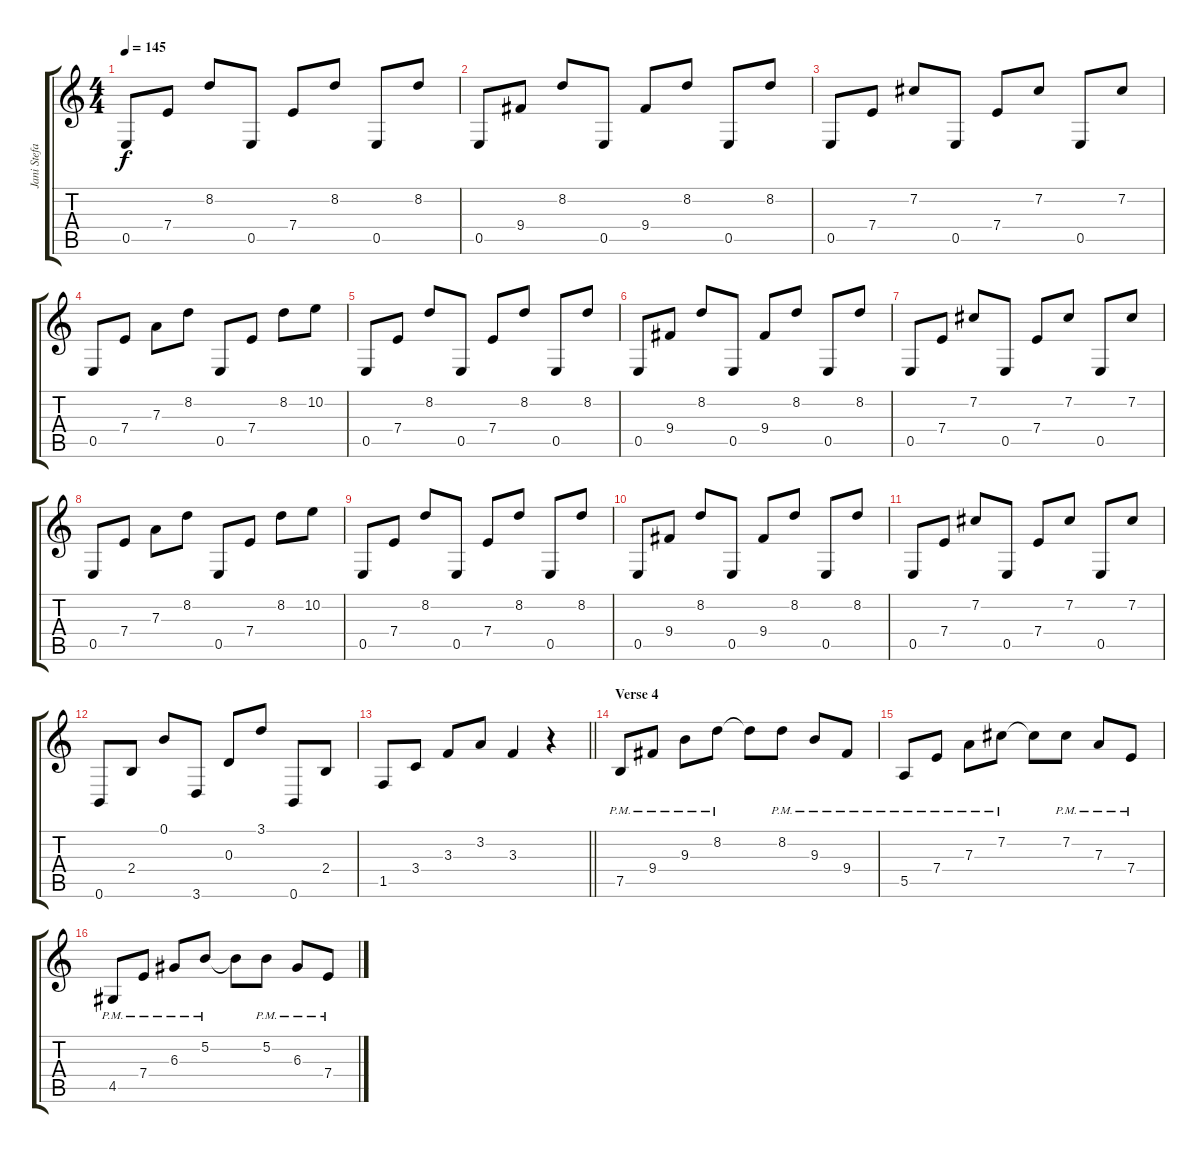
\track ("Jani Stefanovic - clean guitar" "Jani Stefa") {instrument electricguitarclean}
\staff {score tabs}
\tuning (B3 Gb3 D3 A2 E2 B1) {hide}
\ts (4 4)
\tempo 145
\clef g2
\ks aminor
0.5.8{dy f} 7.4.8 8.2.8 0.5.8 7.4.8 8.2.8 0.5.8 8.2.8 |
0.5.8 9.4.8 8.2.8 0.5.8 9.4.8 8.2.8 0.5.8 8.2.8 |
0.5.8 7.4.8 7.2.8 0.5.8 7.4.8 7.2.8 0.5.8 7.2.8 |
0.5.8 7.4.8 7.3.8 8.2.8 0.5.8 7.4.8 8.2.8 10.2.8 |
0.5.8 7.4.8 8.2.8 0.5.8 7.4.8 8.2.8 0.5.8 8.2.8 |
0.5.8 9.4.8 8.2.8 0.5.8 9.4.8 8.2.8 0.5.8 8.2.8 |
0.5.8 7.4.8 7.2.8 0.5.8 7.4.8 7.2.8 0.5.8 7.2.8 |
0.5.8 7.4.8 7.3.8 8.2.8 0.5.8 7.4.8 8.2.8 10.2.8 |
0.5.8 7.4.8 8.2.8 0.5.8 7.4.8 8.2.8 0.5.8 8.2.8 |
0.5.8 9.4.8 8.2.8 0.5.8 9.4.8 8.2.8 0.5.8 8.2.8 |
0.5.8 7.4.8 7.2.8 0.5.8 7.4.8 7.2.8 0.5.8 7.2.8 |
0.6.8 2.4.8 0.1.8 3.6.8 0.3.8 3.1.8 0.6.8 2.4.8 |
\barLineRight lightlight
1.5.8 3.4.8 3.3.8 3.2.8 3.3.4 r.4 |
\section ("" "Verse 4")
7.5{pm}.8 9.4{pm}.8 9.3{pm}.8 8.2{pm}.8 8.2{t}.8 8.2{pm}.8 9.3{pm}.8 9.4{pm}.8 |
5.5{pm}.8 7.4{pm}.8 7.3{pm}.8 7.2{pm}.8 7.2{t}.8 7.2{pm}.8 7.3{pm}.8 7.4{pm}.8 |
4.5{pm}.8 7.4{pm}.8 6.3{pm}.8 5.2{pm}.8 5.2{t}.8 5.2{pm}.8 6.3{pm}.8 7.4{pm}.8
